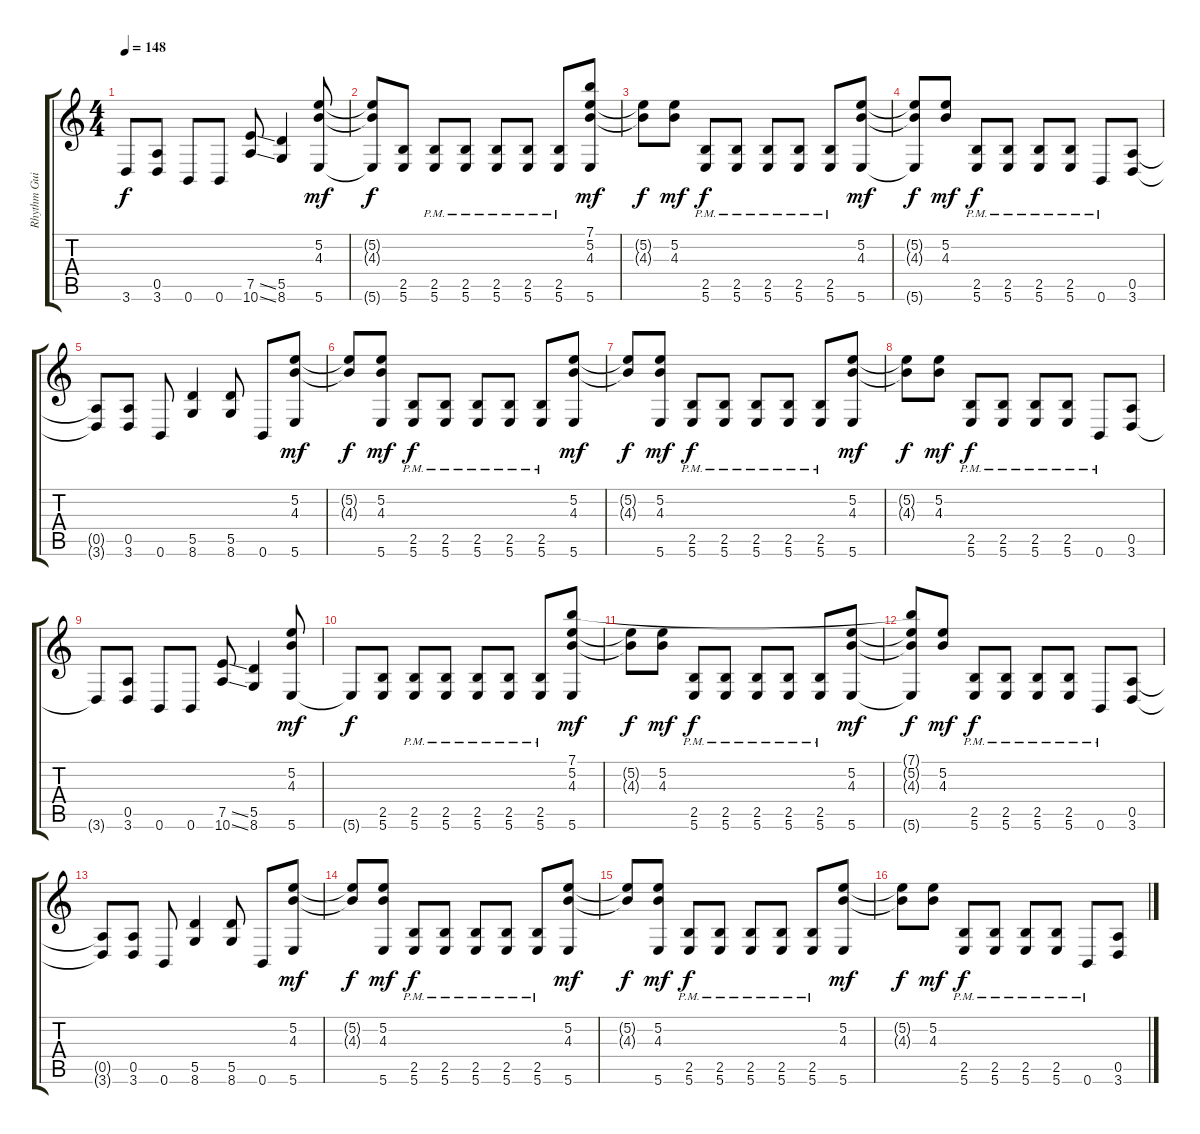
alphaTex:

\track ("Rhythm Guitar 2" "Rhythm Gui") {instrument overdrivenguitar}
\staff {score tabs}
\tuning (E4 B3 G3 D3 A2 B1) {hide}
\ts (4 4)
\tempo 148
\clef g2
\ks c
3.6{t}.8{dy f} (0.5 3.6).8 0.6.8 0.6.8 (7.5{ss} 10.6{ss}).8 (5.5 8.6).4 (5.2 4.3 5.6).8{dy mf} |
(5.2{t} 4.3{t} 5.6{t}).8{dy f} (2.5 5.6).8 (2.5{pm} 5.6{pm}).8 (2.5{pm} 5.6{pm}).8 (2.5{pm} 5.6{pm}).8 (2.5{pm} 5.6{pm}).8 (2.5{pm} 5.6{pm}).8 (7.1 5.2 4.3 5.6).8{dy mf} |
(5.2{t} 4.3{t}).8{dy f} (5.2 4.3).8{dy mf} (2.5{pm} 5.6{pm}).8{dy f} (2.5{pm} 5.6{pm}).8 (2.5{pm} 5.6{pm}).8 (2.5{pm} 5.6{pm}).8 (2.5 5.6{pm}).8 (5.2 4.3 5.6).8{dy mf} |
(5.2{t} 4.3{t} 5.6{t}).8{dy f} (5.2 4.3).8{dy mf} (2.5{pm} 5.6{pm}).8{dy f} (2.5{pm} 5.6{pm}).8 (2.5{pm} 5.6{pm}).8 (2.5{pm} 5.6{pm}).8 0.6{pm}.8 (0.5 3.6).8 |
(0.5{t} 3.6{t}).8 (0.5 3.6).8 0.6.8 (5.5 8.6).4 (5.5 8.6).8 0.6.8 (5.2 4.3 5.6).8{dy mf} |
(5.2{t} 4.3{t}).8{dy f} (5.2 4.3 5.6).8{dy mf} (2.5{pm} 5.6{pm}).8{dy f} (2.5{pm} 5.6{pm}).8 (2.5{pm} 5.6{pm}).8 (2.5{pm} 5.6{pm}).8 (2.5{pm} 5.6{pm}).8 (5.2 4.3 5.6).8{dy mf} |
(5.2{t} 4.3{t}).8{dy f} (5.2 4.3 5.6).8{dy mf} (2.5{pm} 5.6{pm}).8{dy f} (2.5{pm} 5.6{pm}).8 (2.5{pm} 5.6{pm}).8 (2.5{pm} 5.6{pm}).8 (2.5{pm} 5.6{pm}).8 (5.2 4.3 5.6).8{dy mf} |
(5.2{t} 4.3{t}).8{dy f} (5.2 4.3).8{dy mf} (2.5{pm} 5.6{pm}).8{dy f} (2.5{pm} 5.6{pm}).8 (2.5{pm} 5.6{pm}).8 (2.5{pm} 5.6{pm}).8 0.6{pm}.8 (0.5 3.6).8 |
3.6{t}.8 (0.5 3.6).8 0.6.8 0.6.8 (7.5{ss} 10.6{ss}).8 (5.5 8.6).4 (5.2 4.3 5.6).8{dy mf} |
5.6{t}.8{dy f} (2.5 5.6).8 (2.5{pm} 5.6{pm}).8 (2.5{pm} 5.6{pm}).8 (2.5{pm} 5.6{pm}).8 (2.5{pm} 5.6{pm}).8 (2.5{pm} 5.6{pm}).8 (7.1 5.2 4.3 5.6).8{dy mf} |
(5.2{t} 4.3{t}).8{dy f} (5.2 4.3).8{dy mf} (2.5{pm} 5.6{pm}).8{dy f} (2.5{pm} 5.6{pm}).8 (2.5{pm} 5.6{pm}).8 (2.5{pm} 5.6{pm}).8 (2.5 5.6{pm}).8 (5.2 4.3 5.6).8{dy mf} |
(7.1{t} 5.2{t} 4.3{t} 5.6{t}).8{dy f} (5.2 4.3).8{dy mf} (2.5{pm} 5.6{pm}).8{dy f} (2.5{pm} 5.6{pm}).8 (2.5{pm} 5.6{pm}).8 (2.5{pm} 5.6{pm}).8 0.6{pm}.8 (0.5 3.6).8 |
(0.5{t} 3.6{t}).8 (0.5 3.6).8 0.6.8 (5.5 8.6).4 (5.5 8.6).8 0.6.8 (5.2 4.3 5.6).8{dy mf} |
(5.2{t} 4.3{t}).8{dy f} (5.2 4.3 5.6).8{dy mf} (2.5{pm} 5.6{pm}).8{dy f} (2.5{pm} 5.6{pm}).8 (2.5{pm} 5.6{pm}).8 (2.5{pm} 5.6{pm}).8 (2.5{pm} 5.6{pm}).8 (5.2 4.3 5.6).8{dy mf} |
(5.2{t} 4.3{t}).8{dy f} (5.2 4.3 5.6).8{dy mf} (2.5{pm} 5.6{pm}).8{dy f} (2.5{pm} 5.6{pm}).8 (2.5{pm} 5.6{pm}).8 (2.5{pm} 5.6{pm}).8 (2.5{pm} 5.6{pm}).8 (5.2 4.3 5.6).8{dy mf} |
(5.2{t} 4.3{t}).8{dy f} (5.2 4.3).8{dy mf} (2.5{pm} 5.6{pm}).8{dy f} (2.5{pm} 5.6{pm}).8 (2.5{pm} 5.6{pm}).8 (2.5{pm} 5.6{pm}).8 0.6{pm}.8 (0.5 3.6).8
